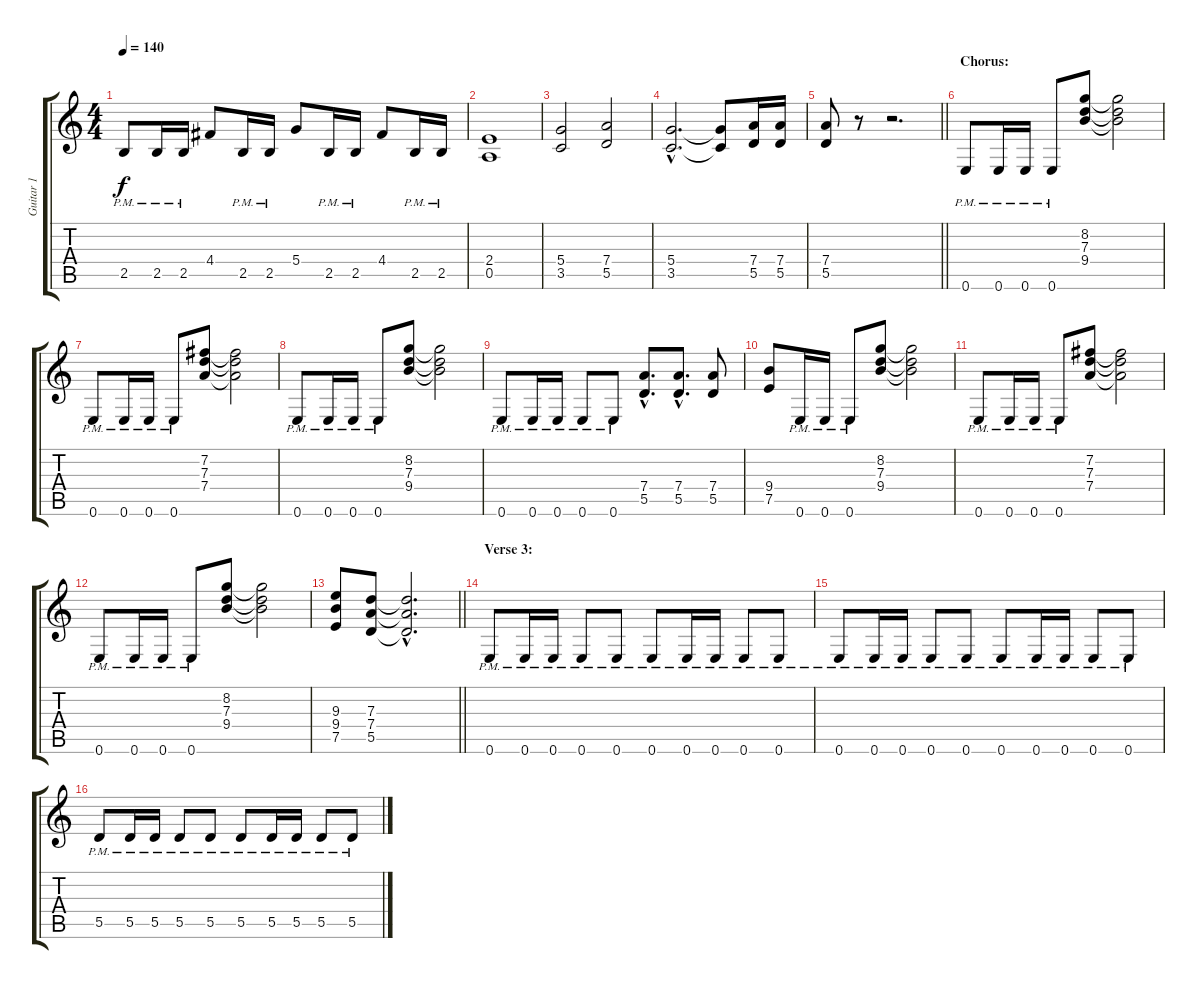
\track ("Guitar 1" "Guitar 1") {instrument overdrivenguitar}
\staff {score tabs}
\tuning (E4 B3 G3 D3 A2 E2) {hide}
\ts (4 4)
\tempo 140
\clef g2
\ks c
2.5{pm}.8{dy f} 2.5{pm}.16 2.5{pm}.16 4.4.8 2.5{pm}.16 2.5{pm}.16 5.4.8 2.5{pm}.16 2.5{pm}.16 4.4.8 2.5{pm}.16 2.5{pm}.16 |
(2.4 0.5).1 |
(5.4 3.5).2 (7.4 5.5).2 |
(5.4{hac} 3.5{hac}).2{d} (5.4{t} 3.5{t}).8 (7.4 5.5).16 (7.4 5.5).16 |
\barLineRight lightlight
(7.4 5.5).8 r.8 r.2{d} |
\section ("" "Chorus:")
0.6{pm}.8 0.6{pm}.16 0.6{pm}.16 0.6{pm}.8 (8.2 7.3 9.4).8 (8.2{t} 7.3{t} 9.4{t}).2 |
0.6{pm}.8 0.6{pm}.16 0.6{pm}.16 0.6{pm}.8 (7.2 7.3 7.4).8 (7.2{t} 7.3{t} 7.4{t}).2 |
0.6{pm}.8 0.6{pm}.16 0.6{pm}.16 0.6{pm}.8 (8.2 7.3 9.4).8 (8.2{t} 7.3{t} 9.4{t}).2 |
0.6{pm}.8 0.6{pm}.16 0.6{pm}.16 0.6{pm}.8 0.6{pm}.8 (7.4{hac} 5.5{hac}).8{d} (7.4{hac} 5.5{hac}).8{d} (7.4 5.5).8 |
(9.4 7.5).8 0.6{pm}.16 0.6{pm}.16 0.6{pm}.8 (8.2 7.3 9.4).8 (8.2{t} 7.3{t} 9.4{t}).2 |
0.6{pm}.8 0.6{pm}.16 0.6{pm}.16 0.6{pm}.8 (7.2 7.3 7.4).8 (7.2{t} 7.3{t} 7.4{t}).2 |
0.6{pm}.8 0.6{pm}.16 0.6{pm}.16 0.6{pm}.8 (8.2 7.3 9.4).8 (8.2{t} 7.3{t} 9.4{t}).2 |
\barLineRight lightlight
(9.3 9.4 7.5).8 (7.3 7.4 5.5).8 (7.3{hac t} 7.4{hac t} 5.5{hac t}).2{d} |
\section ("" "Verse 3:")
0.6{pm}.8 0.6{pm}.16 0.6{pm}.16 0.6{pm}.8 0.6{pm}.8 0.6{pm}.8 0.6{pm}.16 0.6{pm}.16 0.6{pm}.8 0.6{pm}.8 |
0.6{pm}.8 0.6{pm}.16 0.6{pm}.16 0.6{pm}.8 0.6{pm}.8 0.6{pm}.8 0.6{pm}.16 0.6{pm}.16 0.6{pm}.8 0.6{pm}.8 |
5.5{pm}.8 5.5{pm}.16 5.5{pm}.16 5.5{pm}.8 5.5{pm}.8 5.5{pm}.8 5.5{pm}.16 5.5{pm}.16 5.5{pm}.8 5.5{pm}.8
